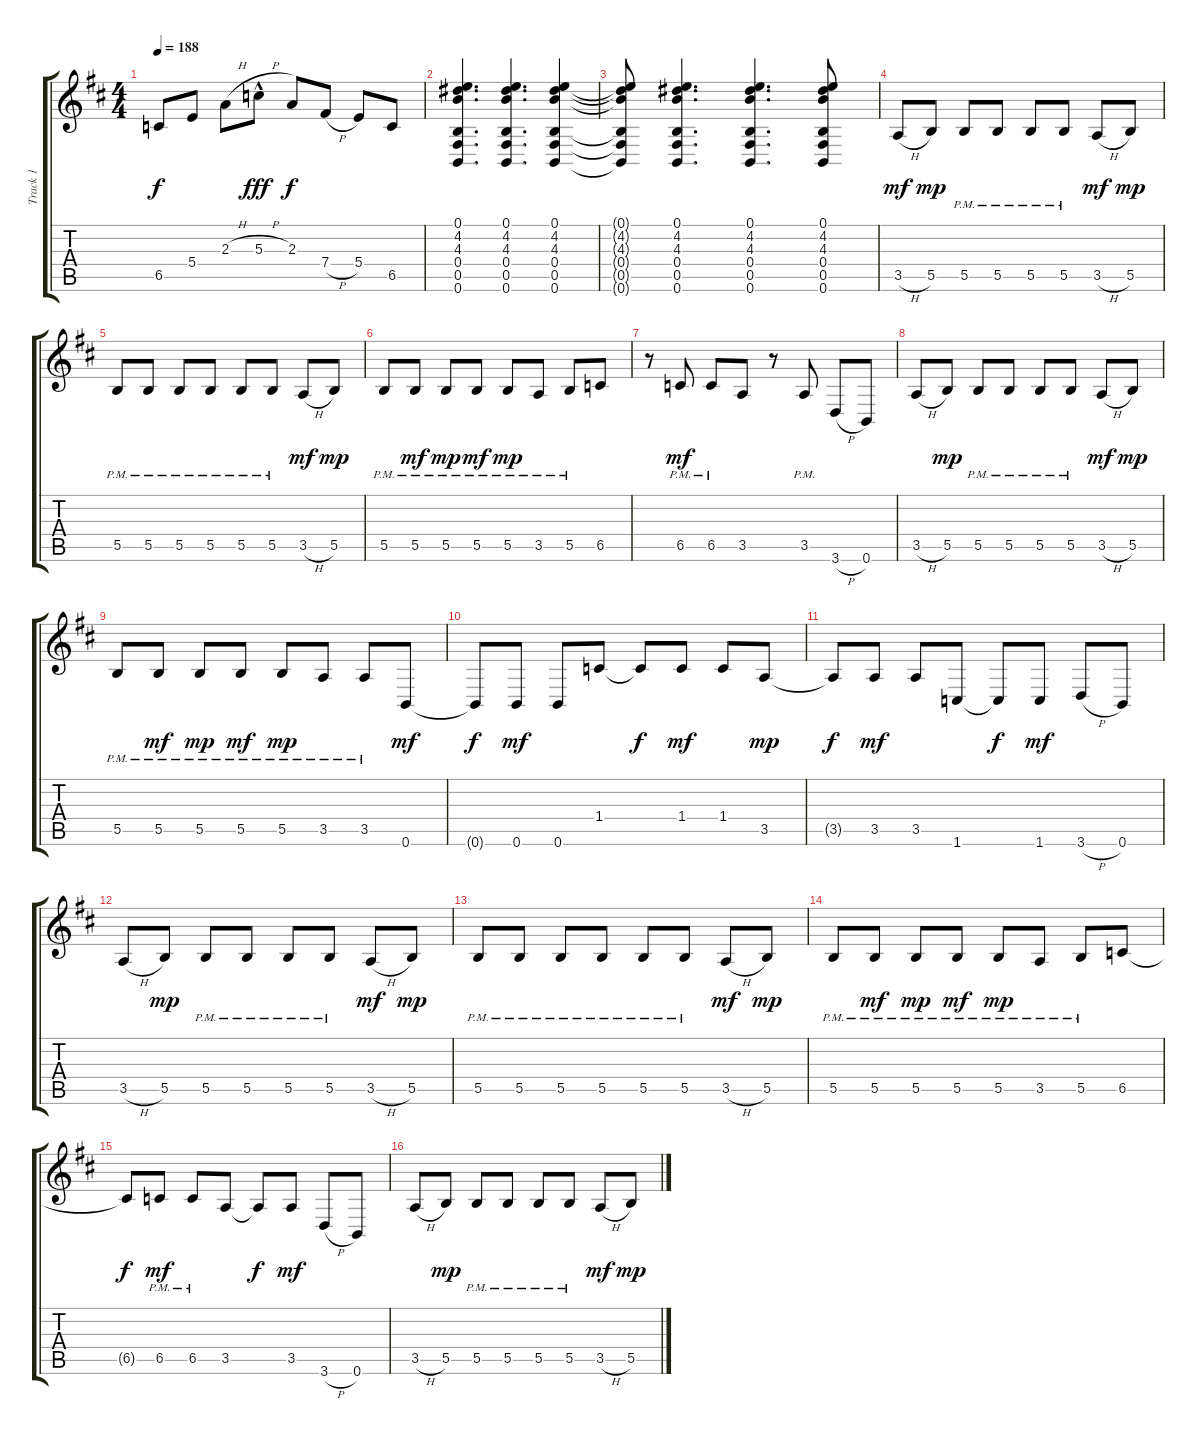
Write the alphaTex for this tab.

\track ("Track 1" "Track 1") {instrument overdrivenguitar}
\staff {score tabs}
\tuning (E4 B3 G3 B2 Gb2 B1) {hide}
\ts (4 4)
\tempo 188
\clef g2
\ks bminor
6.5.8{dy f} 5.4.8 2.3{h}.8 5.3{h hac}.8{dy fff} 2.3.8{dy f} 7.4{h}.8 5.4.8 6.5.8 |
(0.1 4.2 4.3 0.4 0.5 0.6).4{d} (0.1 4.2 4.3 0.4 0.5 0.6).4{d} (0.1 4.2 4.3 0.4 0.5 0.6).4 |
(0.1{t} 4.2{t} 4.3{t} 0.4{t} 0.5{t} 0.6{t}).8 (0.1 4.2 4.3 0.4 0.5 0.6).4{d} (0.1 4.2 4.3 0.4 0.5 0.6).4{d} (0.1 4.2 4.3 0.4 0.5 0.6).8 |
3.5{h}.8{dy mf} 5.5.8{dy mp} 5.5{pm}.8 5.5{pm}.8 5.5{pm}.8 5.5{pm}.8 3.5{h}.8{dy mf} 5.5.8{dy mp} |
5.5{pm}.8 5.5{pm}.8 5.5{pm}.8 5.5{pm}.8 5.5{pm}.8 5.5{pm}.8 3.5{h}.8{dy mf} 5.5.8{dy mp} |
5.5{pm}.8 5.5{pm}.8{dy mf} 5.5{pm}.8{dy mp} 5.5{pm}.8{dy mf} 5.5{pm}.8{dy mp} 3.5{pm}.8 5.5{pm}.8 6.5.8 |
r.8 6.5{pm}.8{dy mf} 6.5{pm}.8 3.5.8 r.8 3.5{pm}.8 3.6{h}.8 0.6.8 |
3.5{h}.8 5.5.8{dy mp} 5.5{pm}.8 5.5{pm}.8 5.5{pm}.8 5.5{pm}.8 3.5{h}.8{dy mf} 5.5.8{dy mp} |
5.5{pm}.8 5.5{pm}.8{dy mf} 5.5{pm}.8{dy mp} 5.5{pm}.8{dy mf} 5.5{pm}.8{dy mp} 3.5{pm}.8 3.5{pm}.8 0.6.8{dy mf} |
0.6{t}.8{dy f} 0.6.8{dy mf} 0.6.8 1.4.8 1.4{t}.8{dy f} 1.4.8{dy mf} 1.4.8 3.5.8{dy mp} |
3.5{t}.8{dy f} 3.5.8{dy mf} 3.5.8 1.6.8 1.6{t}.8{dy f} 1.6.8{dy mf} 3.6{h}.8 0.6.8 |
3.5{h}.8 5.5.8{dy mp} 5.5{pm}.8 5.5{pm}.8 5.5{pm}.8 5.5{pm}.8 3.5{h}.8{dy mf} 5.5.8{dy mp} |
5.5{pm}.8 5.5{pm}.8 5.5{pm}.8 5.5{pm}.8 5.5{pm}.8 5.5{pm}.8 3.5{h}.8{dy mf} 5.5.8{dy mp} |
5.5{pm}.8 5.5{pm}.8{dy mf} 5.5{pm}.8{dy mp} 5.5{pm}.8{dy mf} 5.5{pm}.8{dy mp} 3.5{pm}.8 5.5{pm}.8 6.5.8 |
6.5{t}.8{dy f} 6.5{pm}.8{dy mf} 6.5{pm}.8 3.5.8 3.5{t}.8{dy f} 3.5.8{dy mf} 3.6{h}.8 0.6.8 |
3.5{h}.8 5.5.8{dy mp} 5.5{pm}.8 5.5{pm}.8 5.5{pm}.8 5.5{pm}.8 3.5{h}.8{dy mf} 5.5.8{dy mp}
